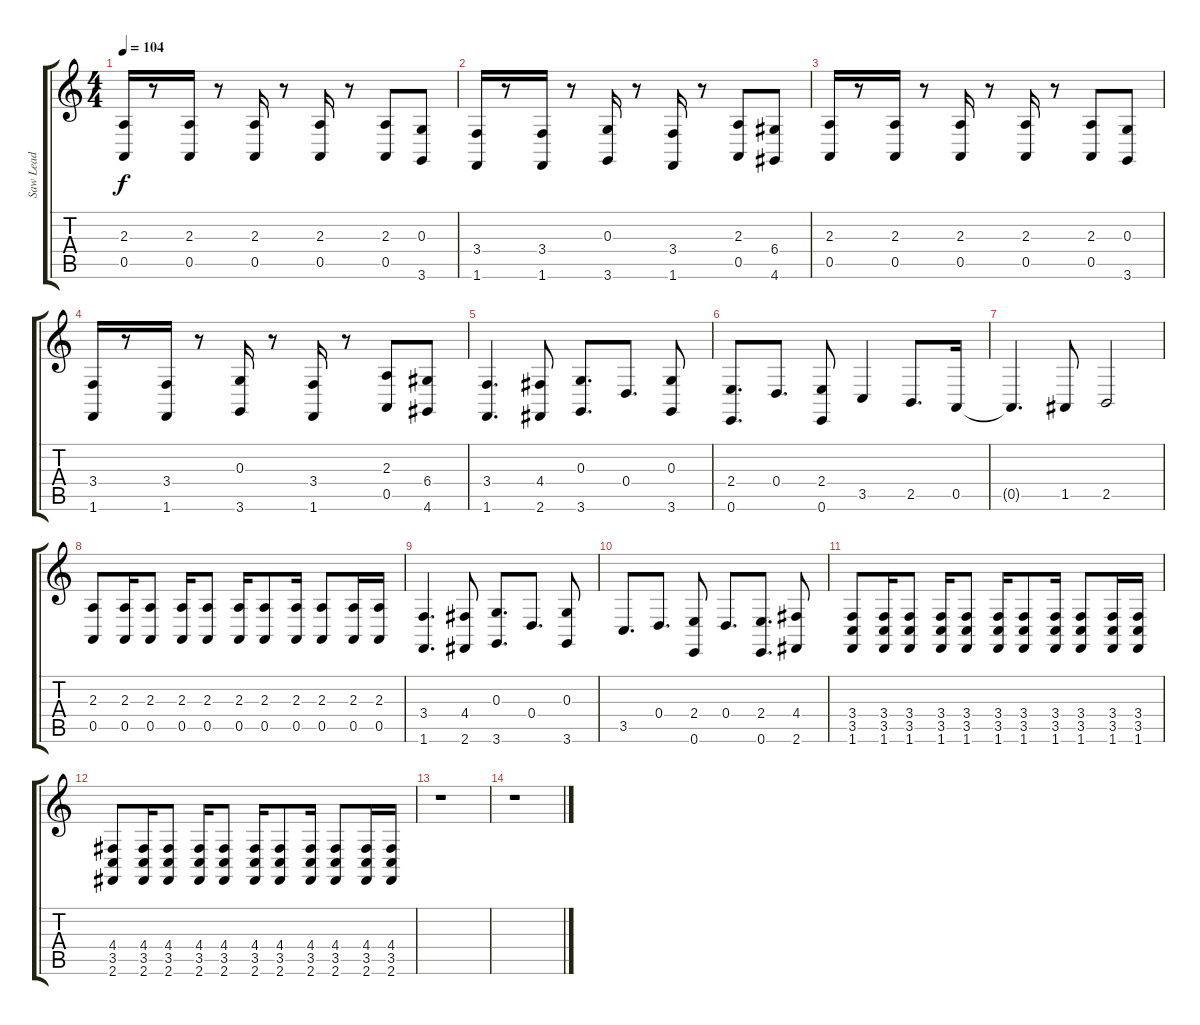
\track ("Saw Lead" "Saw Lead") {instrument lead2sawtooth}
\staff {score tabs}
\tuning (E4 B3 G3 D3 A2 E2) {hide}
\ts (4 4)
\tempo 104
\clef g2
\ks c
(2.3 0.5).16{dy f volume 12 balance 0} r.8 (2.3 0.5).16 r.8 (2.3 0.5).16 r.8 (2.3 0.5).16 r.8 (2.3 0.5).8 (0.3 3.6).8 |
(3.4 1.6).16 r.8 (3.4 1.6).16 r.8 (0.3 3.6).16 r.8 (3.4 1.6).16 r.8 (2.3 0.5).8 (6.4 4.6).8 |
(2.3 0.5).16 r.8 (2.3 0.5).16 r.8 (2.3 0.5).16 r.8 (2.3 0.5).16 r.8 (2.3 0.5).8 (0.3 3.6).8 |
(3.4 1.6).16 r.8 (3.4 1.6).16 r.8 (0.3 3.6).16 r.8 (3.4 1.6).16 r.8 (2.3 0.5).8 (6.4 4.6).8 |
(3.4 1.6).4{d volume 12} (4.4 2.6).8{volume 12} (0.3 3.6).8{d} 0.4.8{d} (0.3 3.6).8 |
(2.4 0.6).8{d} 0.4.8{d} (2.4 0.6).8 3.5.4 2.5.8{d} 0.5.16 |
0.5{t}.4{d} 1.5.8 2.5.2 |
(2.3 0.5).8 (2.3 0.5).16 (2.3 0.5).8 (2.3 0.5).16 (2.3 0.5).8 (2.3 0.5).16 (2.3 0.5).8 (2.3 0.5).16 (2.3 0.5).8 (2.3 0.5).16 (2.3 0.5).16 |
(3.4 1.6).4{d} (4.4 2.6).8 (0.3 3.6).8{d} 0.4.8{d} (0.3 3.6).8 |
3.5.8{d} 0.4.8{d} (2.4 0.6).8 0.4.8{d} (2.4 0.6).8{d} (4.4 2.6).8 |
(3.4 3.5 1.6).8 (3.4 3.5 1.6).16 (3.4 3.5 1.6).8 (3.4 3.5 1.6).16 (3.4 3.5 1.6).8 (3.4 3.5 1.6).16 (3.4 3.5 1.6).8 (3.4 3.5 1.6).16 (3.4 3.5 1.6).8 (3.4 3.5 1.6).16 (3.4 3.5 1.6).16 |
(4.4 3.5 2.6).8 (4.4 3.5 2.6).16 (4.4 3.5 2.6).8 (4.4 3.5 2.6).16 (4.4 3.5 2.6).8 (4.4 3.5 2.6).16 (4.4 3.5 2.6).8 (4.4 3.5 2.6).16 (4.4 3.5 2.6).8 (4.4 3.5 2.6).16 (4.4 3.5 2.6).16 |
r.1 |
r.1
